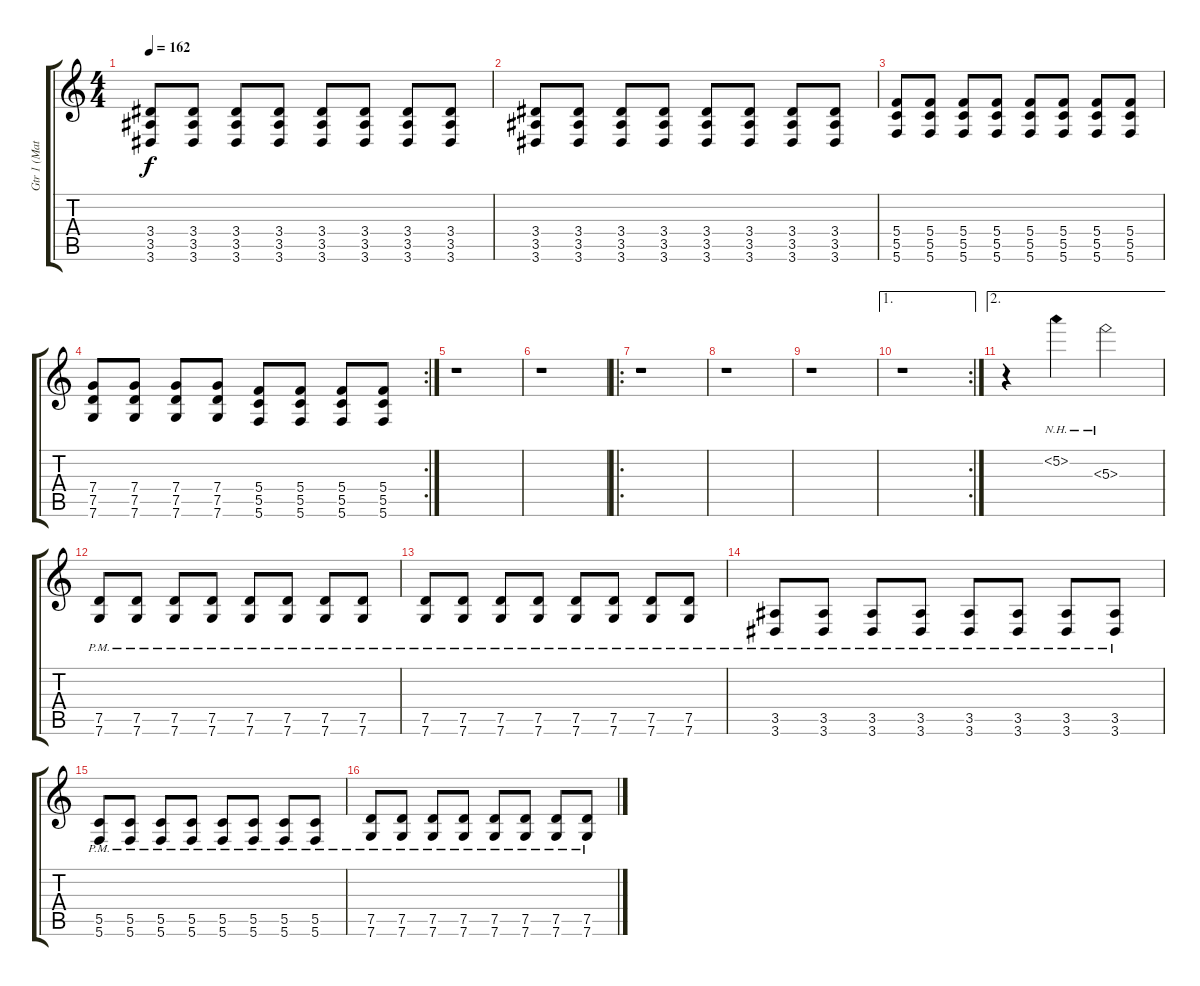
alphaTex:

\track ("Gtr 1 (Matthew Tuck)" "Gtr 1 (Mat") {instrument distortionguitar}
\staff {score tabs}
\tuning (D4 A3 F3 C3 G2 C2) {hide}
\ts (4 4)
\tempo 162
\clef g2
\ks c
(3.4 3.5 3.6).8{dy f} (3.4 3.5 3.6).8 (3.4 3.5 3.6).8 (3.4 3.5 3.6).8 (3.4 3.5 3.6).8 (3.4 3.5 3.6).8 (3.4 3.5 3.6).8 (3.4 3.5 3.6).8 |
(3.4 3.5 3.6).8 (3.4 3.5 3.6).8 (3.4 3.5 3.6).8 (3.4 3.5 3.6).8 (3.4 3.5 3.6).8 (3.4 3.5 3.6).8 (3.4 3.5 3.6).8 (3.4 3.5 3.6).8 |
(5.4 5.5 5.6).8 (5.4 5.5 5.6).8 (5.4 5.5 5.6).8 (5.4 5.5 5.6).8 (5.4 5.5 5.6).8 (5.4 5.5 5.6).8 (5.4 5.5 5.6).8 (5.4 5.5 5.6).8 |
\rc 2
(7.4 7.5 7.6).8 (7.4 7.5 7.6).8 (7.4 7.5 7.6).8 (7.4 7.5 7.6).8 (5.4 5.5 5.6).8 (5.4 5.5 5.6).8 (5.4 5.5 5.6).8 (5.4 5.5 5.6).8 |
r.1 |
r.1 |
\ro
r.1 |
r.1 |
r.1 |
\ae 1
\rc 2
r.1 |
\ae 2
r.4 5.2{nh}.4 5.3{nh}.2 |
(7.5{pm} 7.6{pm}).8 (7.5{pm} 7.6{pm}).8 (7.5{pm} 7.6{pm}).8 (7.5{pm} 7.6{pm}).8 (7.5{pm} 7.6{pm}).8 (7.5{pm} 7.6{pm}).8 (7.5{pm} 7.6{pm}).8 (7.5{pm} 7.6{pm}).8 |
(7.5{pm} 7.6{pm}).8 (7.5{pm} 7.6{pm}).8 (7.5{pm} 7.6{pm}).8 (7.5{pm} 7.6{pm}).8 (7.5{pm} 7.6{pm}).8 (7.5{pm} 7.6{pm}).8 (7.5{pm} 7.6{pm}).8 (7.5{pm} 7.6{pm}).8 |
(3.5{pm} 3.6{pm}).8 (3.5{pm} 3.6{pm}).8 (3.5{pm} 3.6{pm}).8 (3.5{pm} 3.6{pm}).8 (3.5{pm} 3.6{pm}).8 (3.5{pm} 3.6{pm}).8 (3.5{pm} 3.6{pm}).8 (3.5{pm} 3.6{pm}).8 |
(5.5{pm} 5.6{pm}).8 (5.5{pm} 5.6{pm}).8 (5.5{pm} 5.6{pm}).8 (5.5{pm} 5.6{pm}).8 (5.5{pm} 5.6{pm}).8 (5.5{pm} 5.6{pm}).8 (5.5{pm} 5.6{pm}).8 (5.5{pm} 5.6{pm}).8 |
(7.5{pm} 7.6{pm}).8 (7.5{pm} 7.6{pm}).8 (7.5{pm} 7.6{pm}).8 (7.5{pm} 7.6{pm}).8 (7.5{pm} 7.6{pm}).8 (7.5{pm} 7.6{pm}).8 (7.5{pm} 7.6{pm}).8 (7.5{pm} 7.6{pm}).8
